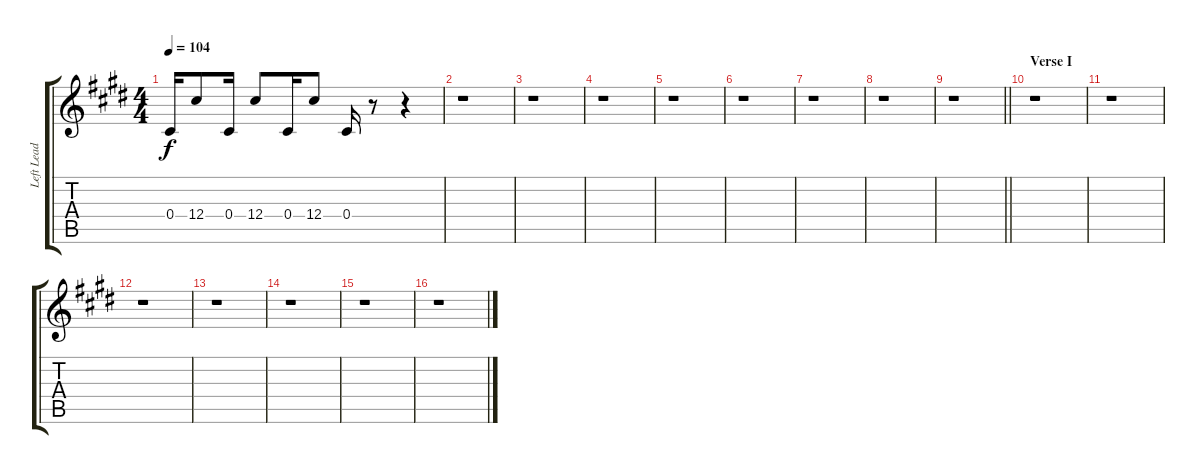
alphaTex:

\track ("Left Lead Guitar" "Left Lead ") {instrument overdrivenguitar}
\staff {score tabs}
\tuning (Eb4 Bb3 Gb3 Db3 Ab2 Db2) {hide}
\ts (4 4)
\tempo 104
\clef g2
\ks e
0.4.16{dy f} 12.4.8 0.4.16 12.4.8 0.4.16 12.4.8 0.4.16 r.8 r.4 |
r.1 |
r.1 |
r.1 |
r.1 |
r.1 |
r.1 |
r.1 |
\barLineRight lightlight
r.1 |
\section ("" "Verse I")
r.1 |
r.1 |
r.1 |
r.1 |
r.1 |
r.1 |
r.1
